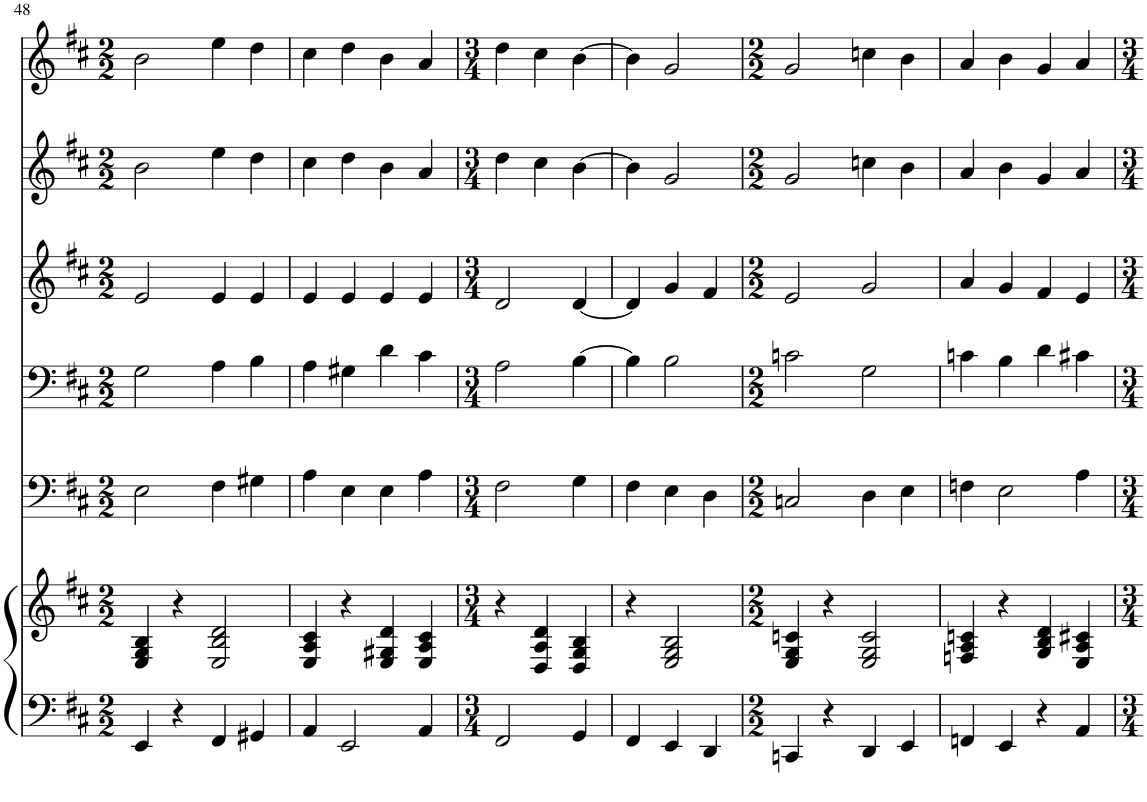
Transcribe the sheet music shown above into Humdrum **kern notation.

**kern	**kern	**kern	**kern	**kern	**kern	**kern
*part6	*part6	*part5	*part4	*part3	*part2	*part1
*staff7	*staff6	*staff5	*staff4	*staff3	*staff2	*staff1
*I"Piano	*	*I"B	*I"T	*I"A	*I"S2	*I"S1
*I'Pno	*	*	*	*	*	*
!!LO:PB:g=z
*clefF4	*clefG2	*clefF4	*clefF4	*clefG2	*clefG2	*clefG2
*	*	*	*Trd5c9	*Trd1c2	*	*Trd1c2
*k[f#c#]	*k[f#c#]	*k[f#c#]	*k[f#c#]	*k[f#c#]	*k[f#c#]	*k[f#c#]
*M2/2	*M2/2	*M2/2	*M2/2	*M2/2	*M2/2	*M2/2
=48	=48	=48	=48	=48	=48	=48
4EE/	4E/ 4G/ 4B/	2E\	2G\	2e/	2b\	2b\
4r	4r	.	.	.	.	.
4FF#/	2E/ 2B/ 2d/	4F#\	4A\	4e/	4ee\	4ee\
4GG#X/	.	4G#X\	4B\	4e/	4dd\	4dd\
=49	=49	=49	=49	=49	=49	=49
4AA/	4E/ 4A/ 4c#/	4A\	4A\	4e/	4cc#\	4cc#\
2EE/	4r	4E\	4G#X\	4e/	4dd\	4dd\
.	4E/ 4G#X/ 4d/	4E\	4d\	4e/	4b\	4b\
4AA/	4E/ 4A/ 4c#/	4A\	4c#\	4e/	4a/	4a/
=50	=50	=50	=50	=50	=50	=50
*M3/4	*M3/4	*M3/4	*M3/4	*M3/4	*M3/4	*M3/4
2FF#/	4r	2F#\	2A\	2d/	4dd\	4dd\
.	4D/ 4A/ 4d/	.	.	.	4cc#\	4cc#\
4GG/	4D/ 4G/ 4B/	4G\	[4B\	[4d/	[4b\	[4b\
=51	=51	=51	=51	=51	=51	=51
4FF#/	4r	4F#\	4B\]	4d/]	4b\]	4b\]
4EE/	2E/ 2G/ 2B/	4E\	2B\	4g/	2g/	2g/
4DD/	.	4D\	.	4f#/	.	.
=52	=52	=52	=52	=52	=52	=52
*M2/2	*M2/2	*M2/2	*M2/2	*M2/2	*M2/2	*M2/2
4CCn/	4E/ 4G/ 4cn/	2Cn/	2cn\	2e/	2g/	2g/
4r	4r	.	.	.	.	.
4DD/	2E/ 2G/ 2c/	4D\	2G\	2g/	4ccn\	4ccn\
4EE/	.	4E\	.	.	4b\	4b\
=53	=53	=53	=53	=53	=53	=53
4FFn/	4Fn/ 4A/ 4cn/	4Fn\	4cn\	4a/	4a/	4a/
4EE/	4r	2E\	4B\	4g/	4b\	4b\
4r	4G/ 4B/ 4d/	.	4d\	4f#/	4g/	4g/
4AA/	4E/ 4A/ 4c#X/	4A\	4c#X\	4e/	4a/	4a/
=	=	=	=	=	=	=
*-	*-	*-	*-	*-	*-	*-
